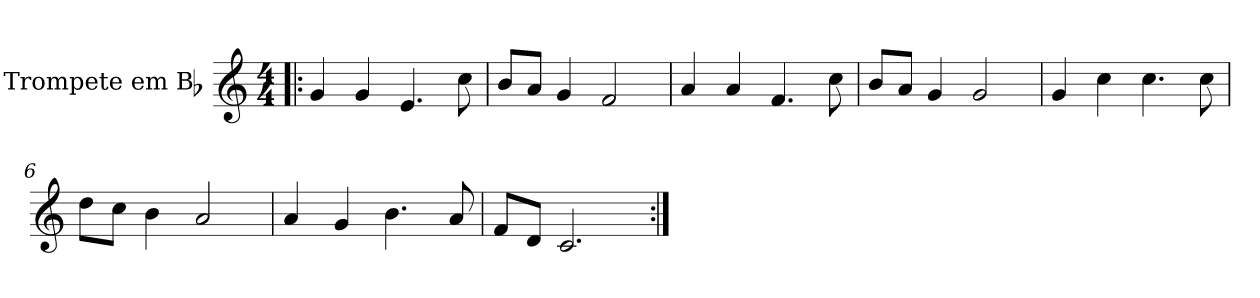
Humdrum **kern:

**kern
*part1
*staff1
*I"Trompete em Bb
*I'Tpt. em Bb
*clefG2
*ITrd1c2
*k[b-e-]
*M4/4
=1!|:
4f/
4f/
4.d/
8b-\
=2
8a/L
8g/J
4f/
2e-/
=3
4g/
4g/
4.e-/
8b-\
=4
8a/L
8g/J
4f/
2f/
=5
4f/
4b-\
4.b-\
8b-\
=6
8cc\L
8b-\J
4a\
2g/
!!LO:LB:g=z
=7
4g/
4f/
4.a\
8g/
=8
8e-/L
8c/J
2.B-/
=:|!
*-
